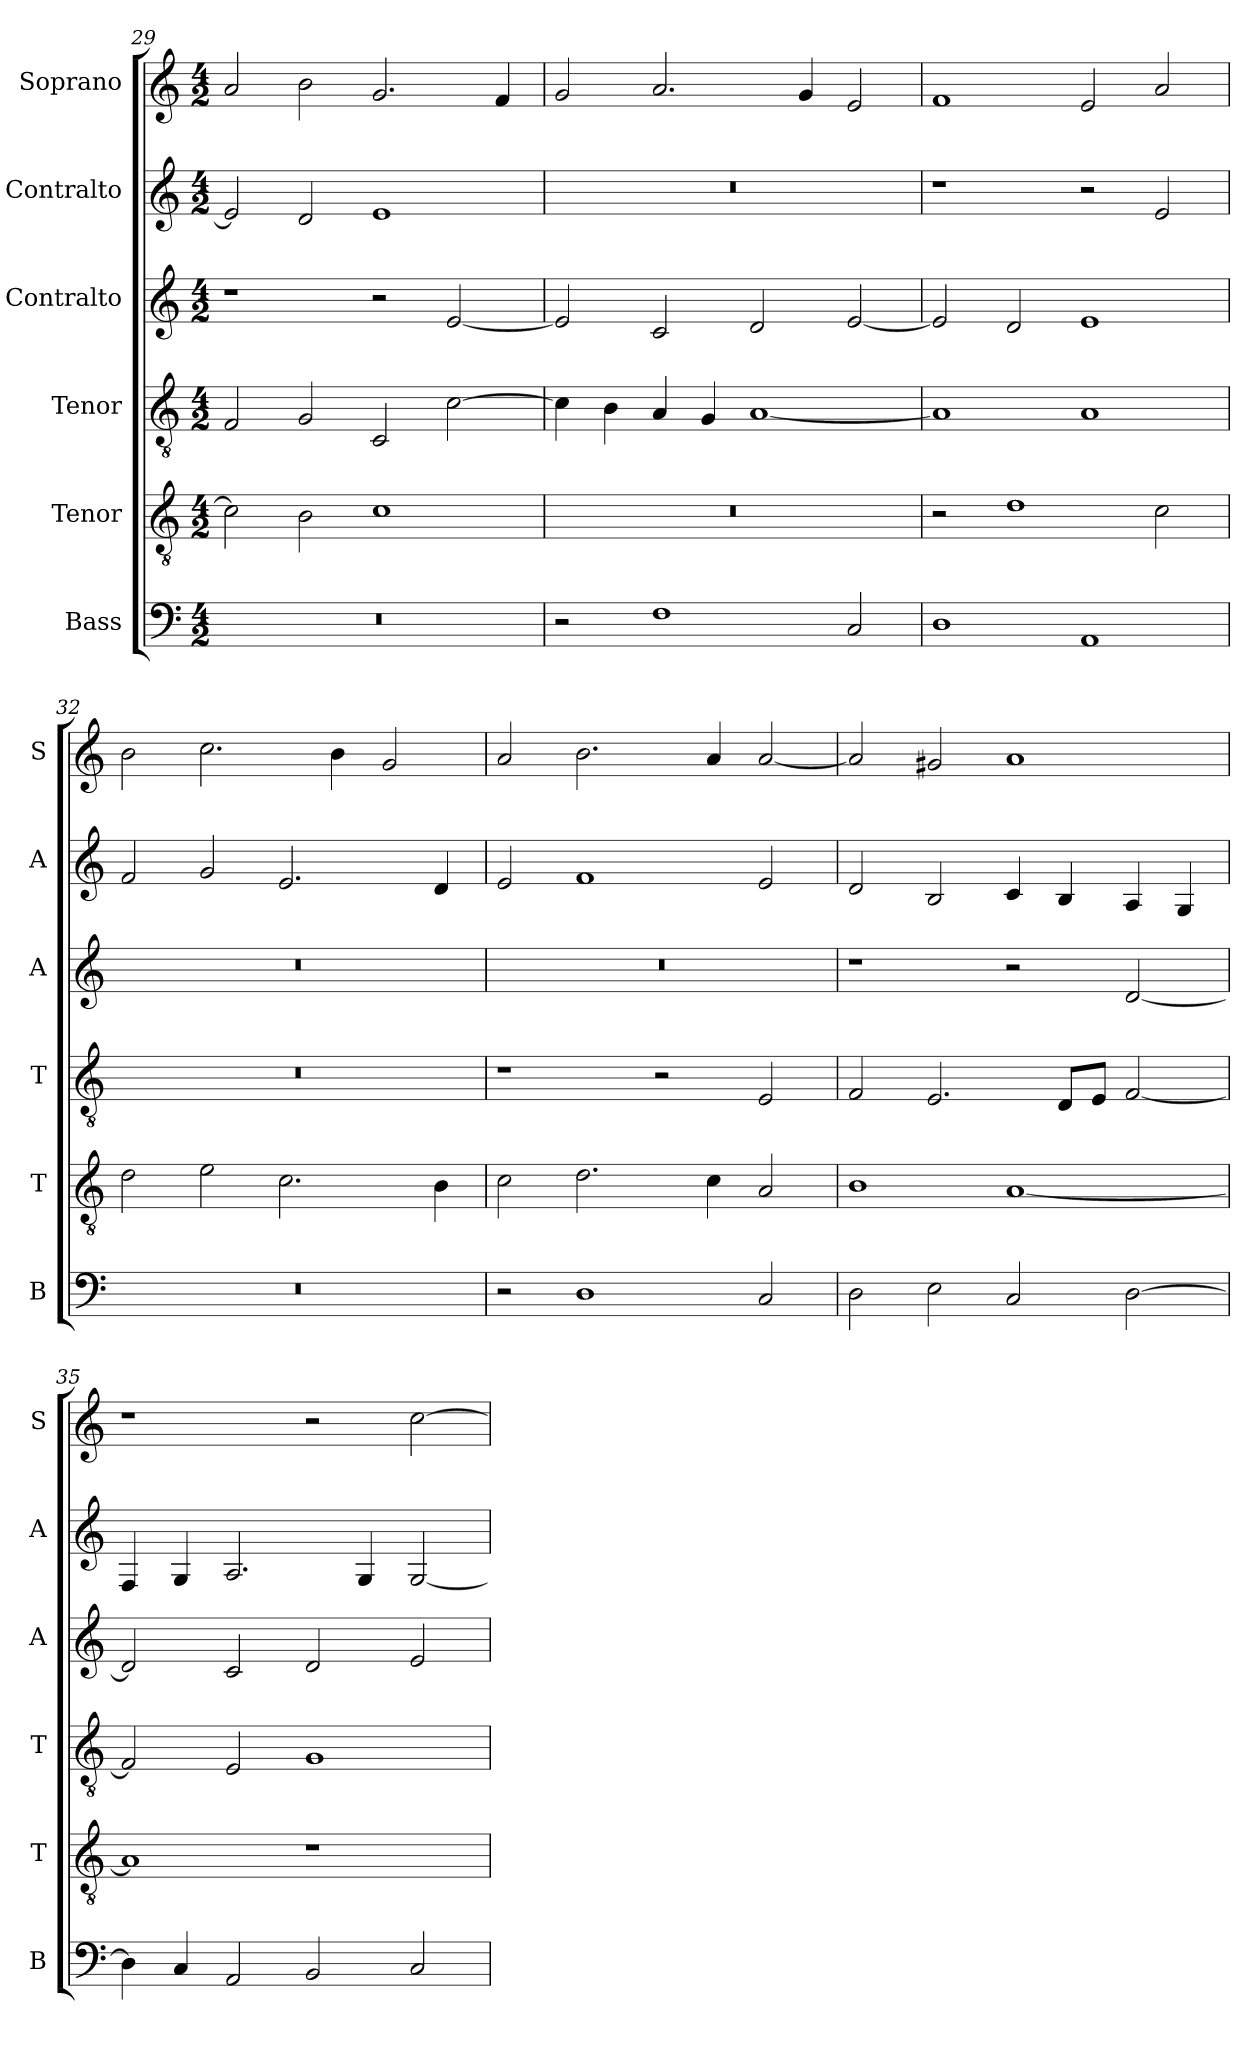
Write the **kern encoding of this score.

**kern	**kern	**kern	**kern	**kern	**kern
*part6	*part5	*part4	*part3	*part2	*part1
*staff6	*staff5	*staff4	*staff3	*staff2	*staff1
*I"Bass	*I"Tenor	*I"Tenor	*I"Contralto	*I"Contralto	*I"Soprano
*I'B	*I'T	*I'T	*I'A	*I'A	*I'S
*clefF4	*clefGv2	*clefGv2	*clefG2	*clefG2	*clefG2
*k[]	*k[]	*k[]	*k[]	*k[]	*k[]
*A:aeo	*A:aeo	*A:aeo	*A:aeo	*A:aeo	*A:aeo
*M4/2	*M4/2	*M4/2	*M4/2	*M4/2	*M4/2
=29	=29	=29	=29	=29	=29
0r	2c]	2F	1r	2e]	2a
.	2B	2G	.	2d	2b
.	1c	2C	2r	1e	2.g
.	.	[2c	[2e	.	.
.	.	.	.	.	4f
=30	=30	=30	=30	=30	=30
2r	0r	4c]	2e]	0r	2g
.	.	4B	.	.	.
1F	.	4A	2c	.	2.a
.	.	4G	.	.	.
.	.	[1A	2d	.	.
.	.	.	.	.	4g
2C	.	.	[2e	.	2e
=31	=31	=31	=31	=31	=31
1D	2r	1A]	2e]	1r	1f
.	1d	.	2d	.	.
1AA	.	1A	1e	2r	2e
.	2c	.	.	2e	2a
=32	=32	=32	=32	=32	=32
0r	2d	0r	0r	2f	2b
.	2e	.	.	2g	2.cc
.	2.c	.	.	2.e	.
.	.	.	.	.	4b
.	.	.	.	.	2g
.	4B	.	.	4d	.
=33	=33	=33	=33	=33	=33
2r	2c	1r	0r	2e	2a
1D	2.d	.	.	1f	2.b
.	.	2r	.	.	.
.	4c	.	.	.	4a
2C	2A	2E	.	2e	[2a
=34	=34	=34	=34	=34	=34
2D	1B	2F	1r	2d	2a]
2E	.	2.E	.	2B	2g#X
2C	[1A	.	2r	4c	1a
.	.	8D/L	.	4B	.
.	.	8E/J	.	.	.
[2D	.	[2F	[2d	4A	.
.	.	.	.	4G	.
=35	=35	=35	=35	=35	=35
4D]	1A]	2F]	2d]	4F	1r
4C	.	.	.	4G	.
2AA	.	2E	2c	2.A	.
2BB	1r	1G	2d	.	2r
.	.	.	.	4G	.
2C	.	.	2e	[2G	[2cc
=	=	=	=	=	=
*-	*-	*-	*-	*-	*-
